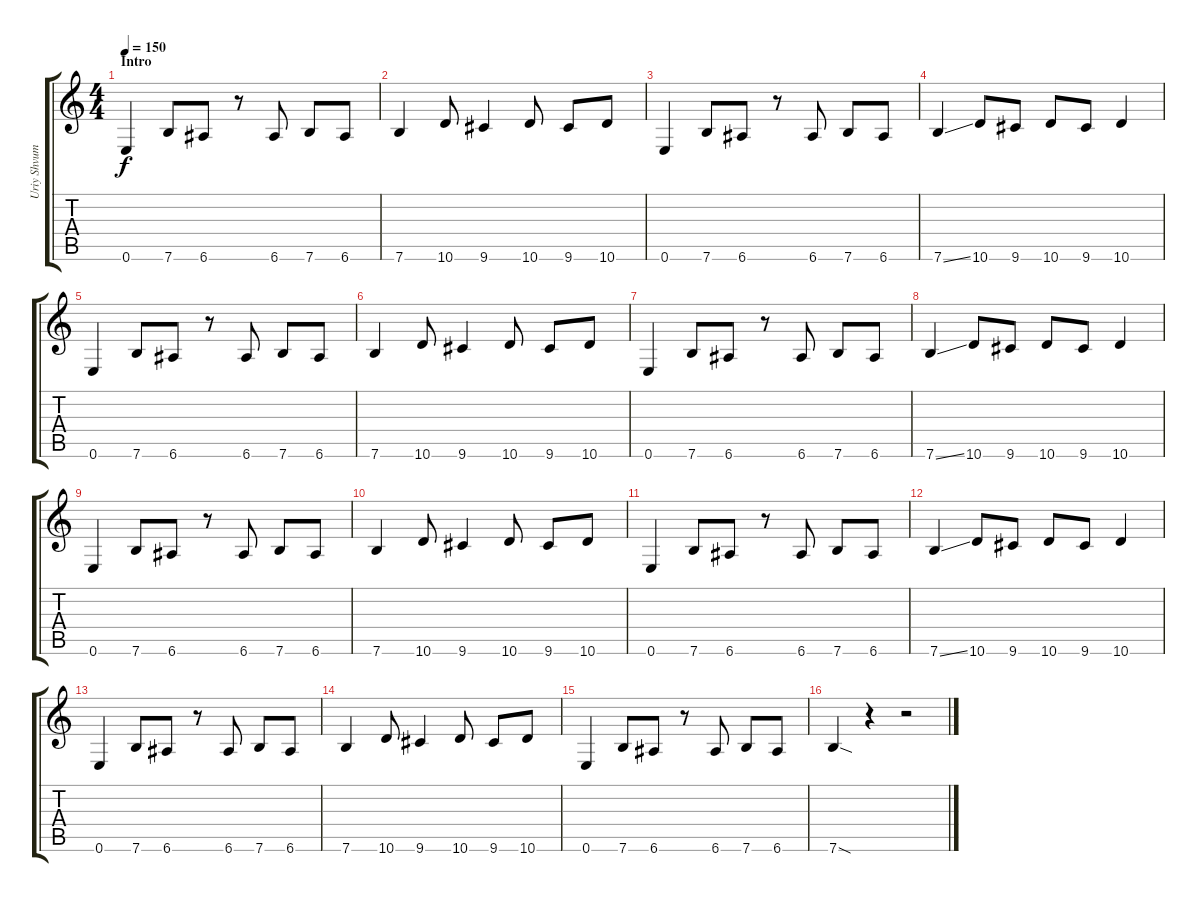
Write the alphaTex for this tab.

\track ("Uriy Shvum" "Uriy Shvum") {instrument electricguitarmuted}
\staff {score tabs}
\tuning (E4 B3 G3 D3 A2 E2) {hide}
\ts (4 4)
\section ("" "Intro")
\tempo 150
\clef g2
\ks c
0.6.4{dy f instrument electricguitarmuted} 7.6.8 6.6.8 r.8 6.6.8 7.6.8 6.6.8 |
7.6.4 10.6.8 9.6.4 10.6.8 9.6.8 10.6.8 |
0.6.4 7.6.8 6.6.8 r.8 6.6.8 7.6.8 6.6.8 |
7.6{ss}.4 10.6.8 9.6.8 10.6.8 9.6.8 10.6.4 |
0.6.4 7.6.8 6.6.8 r.8 6.6.8 7.6.8 6.6.8 |
7.6.4 10.6.8 9.6.4 10.6.8 9.6.8 10.6.8 |
0.6.4 7.6.8 6.6.8 r.8 6.6.8 7.6.8 6.6.8 |
7.6{ss}.4 10.6.8 9.6.8 10.6.8 9.6.8 10.6.4 |
0.6.4{volume 13} 7.6.8 6.6.8 r.8 6.6.8 7.6.8 6.6.8 |
7.6.4 10.6.8 9.6.4 10.6.8 9.6.8 10.6.8 |
0.6.4 7.6.8 6.6.8 r.8 6.6.8 7.6.8 6.6.8 |
7.6{ss}.4 10.6.8 9.6.8 10.6.8 9.6.8 10.6.4 |
0.6.4 7.6.8 6.6.8 r.8 6.6.8 7.6.8 6.6.8 |
7.6.4 10.6.8 9.6.4 10.6.8 9.6.8 10.6.8 |
0.6.4 7.6.8 6.6.8 r.8 6.6.8 7.6.8 6.6.8 |
7.6{sod}.4 r.4 r.2
